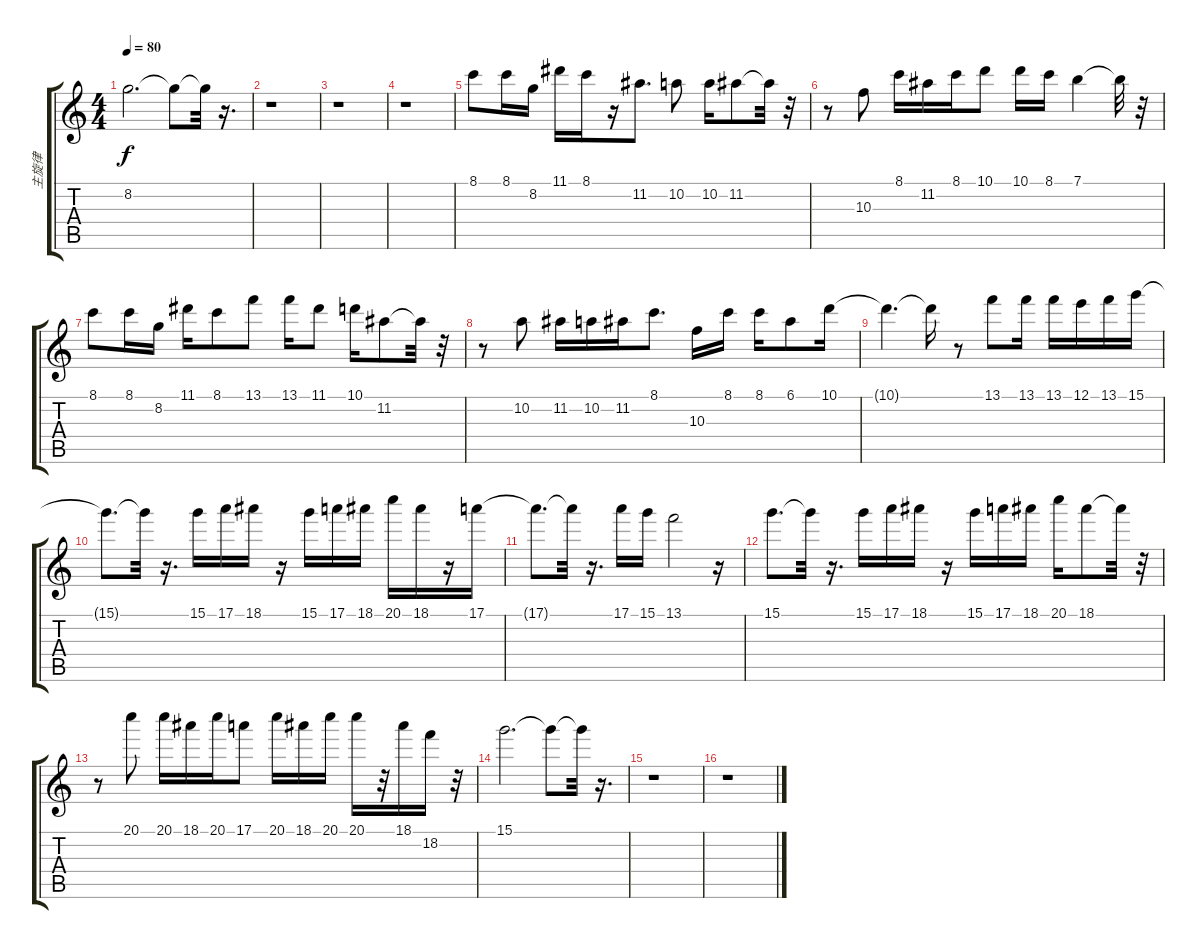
\track ("主旋律" "主旋律") {instrument overdrivenguitar}
\staff {score tabs}
\tuning (E4 B3 G3 D3 A2 E2) {hide}
\ts (4 4)
\tempo 80
\clef g2
\ks c
8.2{t}.2{d dy f} 8.2{t}.8 8.2{t}.32 r.16{d} |
r.1 |
r.1 |
r.1 |
8.1.8 8.1.16 8.2.16 11.1.16 8.1.16 r.16 11.2.8{d} 10.2.8 10.2.16 11.2.8 11.2{t}.32 r.32 |
r.8 10.3.8 8.1.16 11.2.16 8.1.16 10.1.8 10.1.16 8.1.16 7.1.4 7.1{t}.32 r.32 |
8.1.8 8.1.16 8.2.16 11.1.16 8.1.8 13.1.8 13.1.16 11.1.8 10.1.16 11.2.8 11.2{t}.32 r.32 |
r.8 10.2.8 11.2.16 10.2.16 11.2.16 8.1.8{d} 10.3.16 8.1.16 8.1.16 6.1.8 10.1.16 |
10.1{t}.4{d} 10.1{t}.16 r.8 13.1.8 13.1.16 13.1.16 12.1.16 13.1.16 15.1.16 |
15.1{t}.8{d} 15.1{t}.32 r.16{d} 15.1.16 17.1.16 18.1.16 r.16 15.1.16 17.1.16 18.1.16 20.1.16 18.1.16 r.16 17.1.16 |
17.1{t}.8{d} 17.1{t}.32 r.16{d} 17.1.16 15.1.16 13.1.2 r.16 |
15.1.8{d} 15.1{t}.32 r.16{d} 15.1.16 17.1.16 18.1.16 r.16 15.1.16 17.1.16 18.1.16 20.1.16 18.1.8 18.1{t}.32 r.32 |
r.8 20.1.8 20.1.16 18.1.16 20.1.16 17.1.8 20.1.16 18.1.16 20.1.16 20.1.16 r.32 18.1.16 18.2.16 r.32 |
15.1.2{d} 15.1{t}.8 15.1{t}.32 r.16{d} |
r.1 |
r.1
